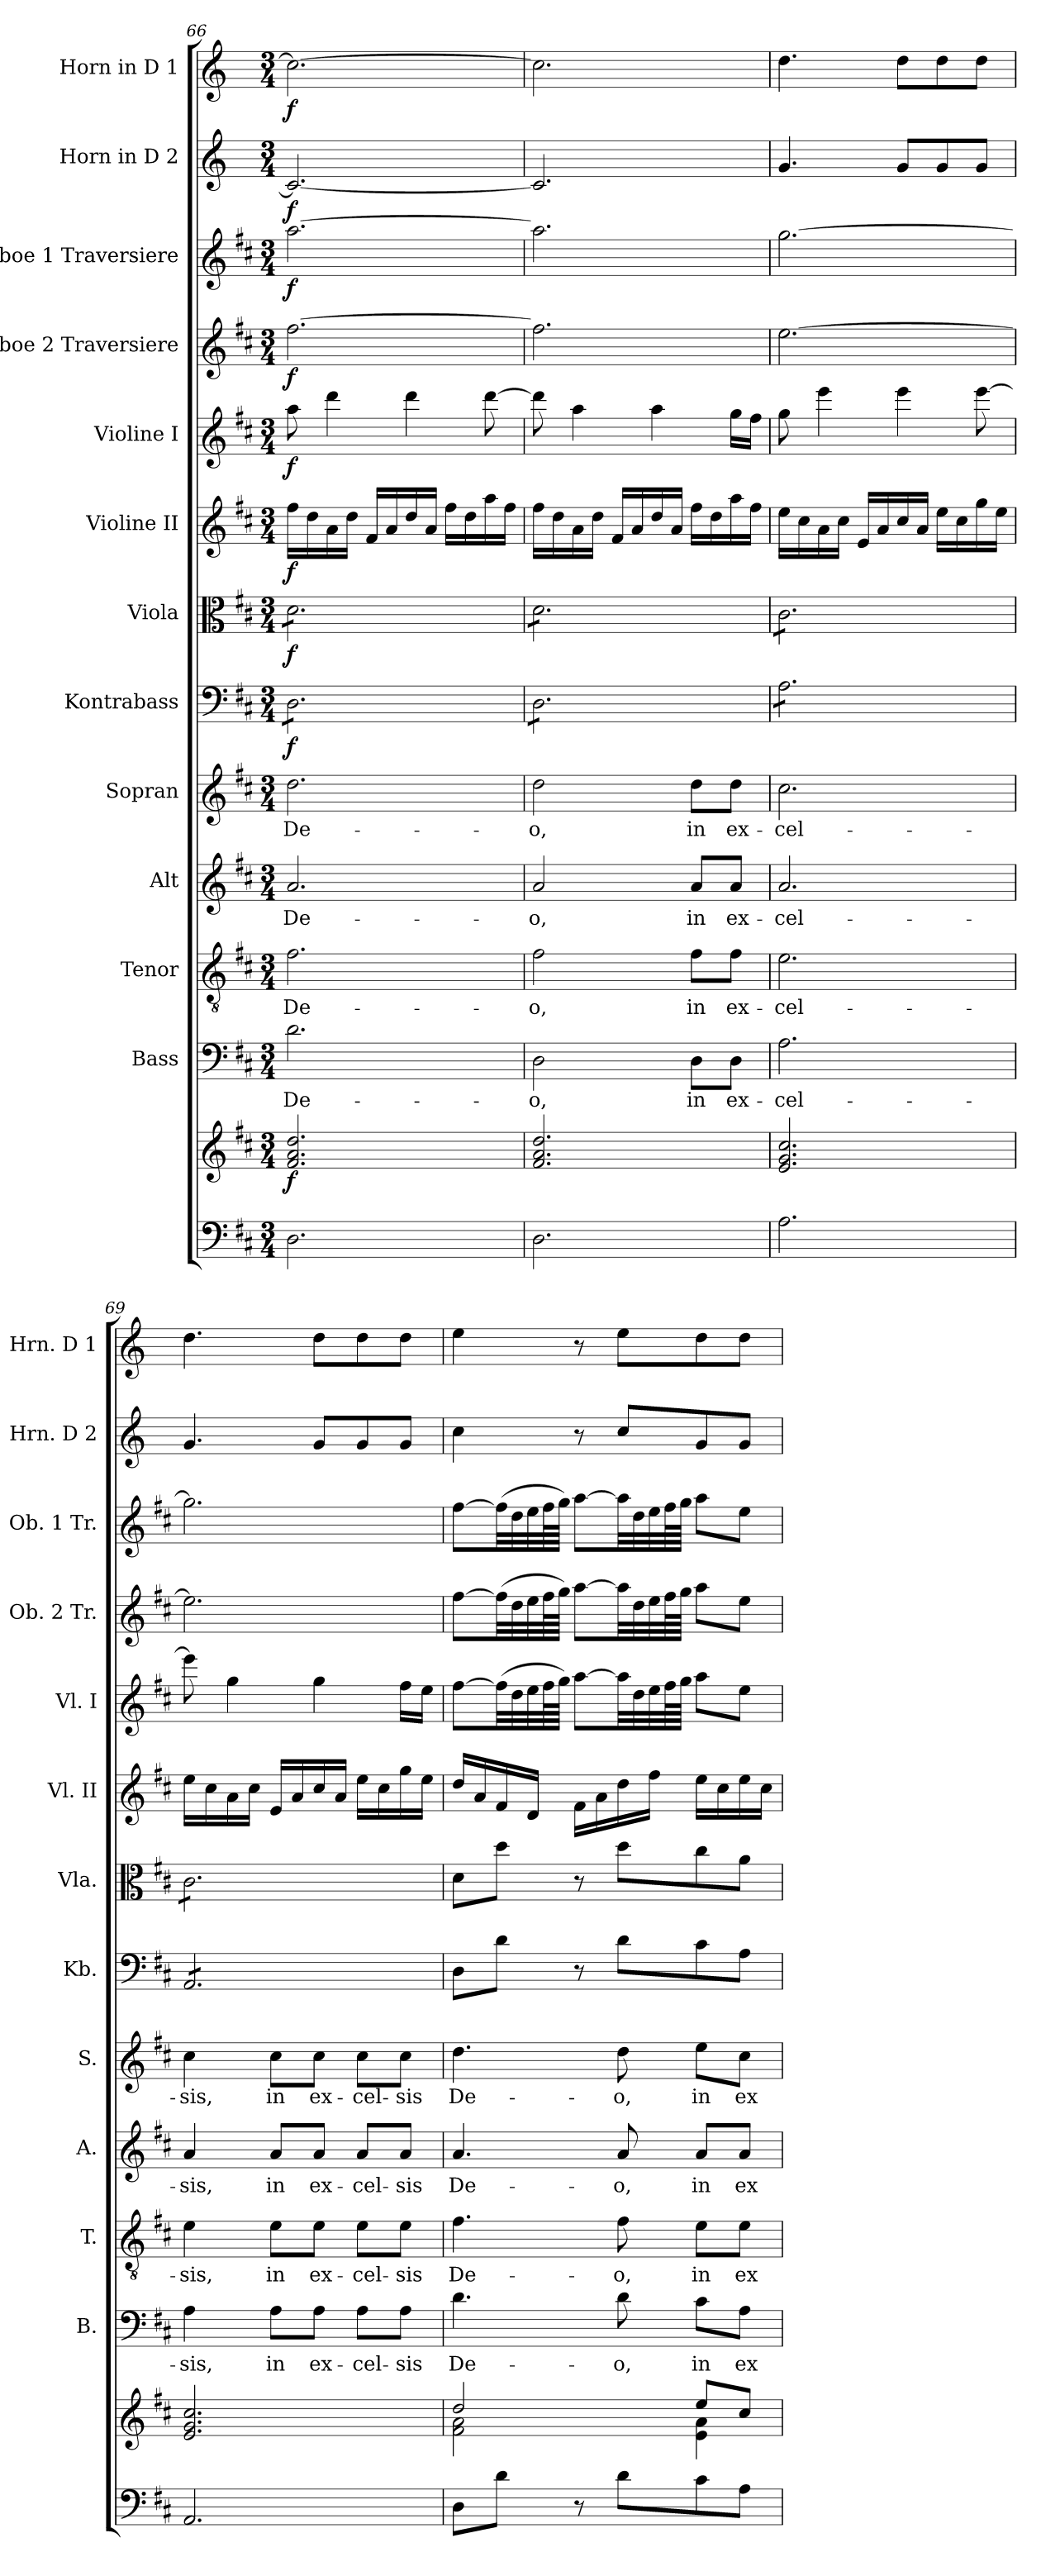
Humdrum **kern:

**kern	**kern	**dynam	**kern	**text	**kern	**text	**kern	**text	**kern	**text	**kern	**dynam	**kern	**dynam	**kern	**dynam	**kern	**dynam	**kern	**dynam	**kern	**dynam	**kern	**dynam	**kern	**dynam
*part13	*part13	*part13	*part12	*part12	*part11	*part11	*part10	*part10	*part9	*part9	*part8	*part8	*part7	*part7	*part6	*part6	*part5	*part5	*part4	*part4	*part3	*part3	*part2	*part2	*part1	*part1
*staff14	*staff13	*staff13/14	*staff12	*staff12	*staff11	*staff11	*staff10	*staff10	*staff9	*staff9	*staff8	*staff8	*staff7	*staff7	*staff6	*staff6	*staff5	*staff5	*staff4	*staff4	*staff3	*staff3	*staff2	*staff2	*staff1	*staff1
*	*	*	*I"Bass	*	*I"Tenor	*	*I"Alt	*	*I"Sopran	*	*I"Kontrabass	*	*I"Viola	*	*I"Violine II	*	*I"Violine I	*	*I"Oboe 2 Traversiere	*	*I"Oboe 1 Traversiere	*	*I"Horn in D 2	*	*I"Horn in D 1	*
*	*	*	*I'B.	*	*I'T.	*	*I'A.	*	*I'S.	*	*I'Kb.	*	*I'Vla.	*	*I'Vl. II	*	*I'Vl. I	*	*I'Ob. 2 Tr.	*	*I'Ob. 1 Tr.	*	*I'Hrn. D 2	*	*I'Hrn. D 1	*
*clefF4	*clefG2	*	*clefF4	*	*clefGv2	*	*clefG2	*	*clefG2	*	*clefF4	*	*clefC3	*	*clefG2	*	*clefG2	*	*clefG2	*	*clefG2	*	*clefG2	*	*clefG2	*
*	*	*	*	*	*	*	*	*	*	*	*ITrd7c12	*	*	*	*	*	*	*	*	*	*	*	*ITrd6c10	*	*ITrd6c10	*
*k[f#c#]	*k[f#c#]	*	*k[f#c#]	*	*k[f#c#]	*	*k[f#c#]	*	*k[f#c#]	*	*k[f#c#]	*	*k[f#c#]	*	*k[f#c#]	*	*k[f#c#]	*	*k[f#c#]	*	*k[f#c#]	*	*k[f#c#]	*	*k[f#c#]	*
*D:	*D:	*	*D:	*	*D:	*	*D:	*	*D:	*	*D:	*	*D:	*	*D:	*	*D:	*	*D:	*	*D:	*	*D:	*	*D:	*
*M3/4	*M3/4	*	*M3/4	*	*M3/4	*	*M3/4	*	*M3/4	*	*M3/4	*	*M3/4	*	*M3/4	*	*M3/4	*	*M3/4	*	*M3/4	*	*M3/4	*	*M3/4	*
=66	=66	=66	=66	=66	=66	=66	=66	=66	=66	=66	=66	=66	=66	=66	=66	=66	=66	=66	=66	=66	=66	=66	=66	=66	=66	=66
!	!	!LO:DY:b	!	!LO:LY:b	!	!LO:LY:b	!	!LO:LY:b	!	!LO:LY:b	!	!LO:DY:b	!	!LO:DY:b	!	!LO:DY:b	!	!LO:DY:b	!	!LO:DY:b	!	!LO:DY:b	!	!LO:DY:b	!	!LO:DY:b
*	*	*	*	*	*	*	*	*	*	*	*tremolo	*	*	*	*	*	*	*	*	*	*	*	*	*	*	*
*	*	*	*	*	*	*	*	*	*	*	*	*	*tremolo	*	*	*	*	*	*	*	*	*	*	*	*	*
2.D\	2.f#/ 2.a/ 2.dd/	f	2.d\	De-	2.f#\	De-	2.a/	De-	2.dd\	De-	8DD\L	f	8d\L	f	16ff#\LL	f	8aa\	f	[2.ff#\	f	[2.aa\	f	2.D/_	f	2.d\_	f
.	.	.	.	.	.	.	.	.	.	.	.	.	.	.	16dd\	.	.	.	.	.	.	.	.	.	.	.
.	.	.	.	.	.	.	.	.	.	.	8DD\	.	8d\	.	16a\	.	4ddd\	.	.	.	.	.	.	.	.	.
.	.	.	.	.	.	.	.	.	.	.	.	.	.	.	16dd\JJ	.	.	.	.	.	.	.	.	.	.	.
.	.	.	.	.	.	.	.	.	.	.	8DD\	.	8d\	.	16f#/LL	.	.	.	.	.	.	.	.	.	.	.
.	.	.	.	.	.	.	.	.	.	.	.	.	.	.	16a/	.	.	.	.	.	.	.	.	.	.	.
.	.	.	.	.	.	.	.	.	.	.	8DD\	.	8d\	.	16dd/	.	4ddd\	.	.	.	.	.	.	.	.	.
.	.	.	.	.	.	.	.	.	.	.	.	.	.	.	16a/JJ	.	.	.	.	.	.	.	.	.	.	.
.	.	.	.	.	.	.	.	.	.	.	8DD\	.	8d\	.	16ff#\LL	.	.	.	.	.	.	.	.	.	.	.
.	.	.	.	.	.	.	.	.	.	.	.	.	.	.	16dd\	.	.	.	.	.	.	.	.	.	.	.
.	.	.	.	.	.	.	.	.	.	.	8DD\J	.	8d\J	.	16aa\	.	[8ddd\	.	.	.	.	.	.	.	.	.
.	.	.	.	.	.	.	.	.	.	.	.	.	.	.	16ff#\JJ	.	.	.	.	.	.	.	.	.	.	.
=67	=67	=67	=67	=67	=67	=67	=67	=67	=67	=67	=67	=67	=67	=67	=67	=67	=67	=67	=67	=67	=67	=67	=67	=67	=67	=67
!	!	!	!	!LO:LY:b	!	!LO:LY:b	!	!LO:LY:b	!	!LO:LY:b	!	!	!	!	!	!	!	!	!	!	!	!	!	!	!	!
2.D\	2.f#/ 2.a/ 2.dd/	.	2D\	-o,	2f#\	-o,	2a/	-o,	2dd\	-o,	8DD\L	.	8d\L	.	16ff#\LL	.	8ddd\]	.	2.ff#\]	.	2.aa\]	.	2.D/]	.	2.d\]	.
.	.	.	.	.	.	.	.	.	.	.	.	.	.	.	16dd\	.	.	.	.	.	.	.	.	.	.	.
.	.	.	.	.	.	.	.	.	.	.	8DD\	.	8d\	.	16a\	.	4aa\	.	.	.	.	.	.	.	.	.
.	.	.	.	.	.	.	.	.	.	.	.	.	.	.	16dd\JJ	.	.	.	.	.	.	.	.	.	.	.
.	.	.	.	.	.	.	.	.	.	.	8DD\	.	8d\	.	16f#/LL	.	.	.	.	.	.	.	.	.	.	.
.	.	.	.	.	.	.	.	.	.	.	.	.	.	.	16a/	.	.	.	.	.	.	.	.	.	.	.
.	.	.	.	.	.	.	.	.	.	.	8DD\	.	8d\	.	16dd/	.	4aa\	.	.	.	.	.	.	.	.	.
.	.	.	.	.	.	.	.	.	.	.	.	.	.	.	16a/JJ	.	.	.	.	.	.	.	.	.	.	.
!	!	!	!	!LO:LY:b	!	!LO:LY:b	!	!LO:LY:b	!	!LO:LY:b	!	!	!	!	!	!	!	!	!	!	!	!	!	!	!	!
.	.	.	8D\L	in	8f#\L	in	8a/L	in	8dd\L	in	8DD\	.	8d\	.	16ff#\LL	.	.	.	.	.	.	.	.	.	.	.
.	.	.	.	.	.	.	.	.	.	.	.	.	.	.	16dd\	.	.	.	.	.	.	.	.	.	.	.
!	!	!	!	!LO:LY:b	!	!LO:LY:b	!	!LO:LY:b	!	!LO:LY:b	!	!	!	!	!	!	!	!	!	!	!	!	!	!	!	!
.	.	.	8D\J	ex-	8f#\J	ex-	8a/J	ex-	8dd\J	ex-	8DD\J	.	8d\J	.	16aa\	.	16gg\LL	.	.	.	.	.	.	.	.	.
.	.	.	.	.	.	.	.	.	.	.	.	.	.	.	16ff#\JJ	.	16ff#\JJ	.	.	.	.	.	.	.	.	.
=68	=68	=68	=68	=68	=68	=68	=68	=68	=68	=68	=68	=68	=68	=68	=68	=68	=68	=68	=68	=68	=68	=68	=68	=68	=68	=68
!	!	!	!	!LO:LY:b	!	!LO:LY:b	!	!LO:LY:b	!	!LO:LY:b	!	!	!	!	!	!	!	!	!	!	!	!	!	!	!	!
2.A\	2.e/ 2.g/ 2.cc#/	.	2.A\	-cel-	2.e\	-cel-	2.a/	-cel-	2.cc#\	-cel-	8AA\L	.	8c#\L	.	16ee\LL	.	8gg\	.	[2.ee\	.	[2.gg\	.	4.A/	.	4.e\	.
.	.	.	.	.	.	.	.	.	.	.	.	.	.	.	16cc#\	.	.	.	.	.	.	.	.	.	.	.
.	.	.	.	.	.	.	.	.	.	.	8AA\	.	8c#\	.	16a\	.	4eee\	.	.	.	.	.	.	.	.	.
.	.	.	.	.	.	.	.	.	.	.	.	.	.	.	16cc#\JJ	.	.	.	.	.	.	.	.	.	.	.
.	.	.	.	.	.	.	.	.	.	.	8AA\	.	8c#\	.	16e/LL	.	.	.	.	.	.	.	.	.	.	.
.	.	.	.	.	.	.	.	.	.	.	.	.	.	.	16a/	.	.	.	.	.	.	.	.	.	.	.
.	.	.	.	.	.	.	.	.	.	.	8AA\	.	8c#\	.	16cc#/	.	4eee\	.	.	.	.	.	8A/L	.	8e\L	.
.	.	.	.	.	.	.	.	.	.	.	.	.	.	.	16a/JJ	.	.	.	.	.	.	.	.	.	.	.
.	.	.	.	.	.	.	.	.	.	.	8AA\	.	8c#\	.	16ee\LL	.	.	.	.	.	.	.	8A/	.	8e\	.
.	.	.	.	.	.	.	.	.	.	.	.	.	.	.	16cc#\	.	.	.	.	.	.	.	.	.	.	.
.	.	.	.	.	.	.	.	.	.	.	8AA\J	.	8c#\J	.	16gg\	.	[8eee\	.	.	.	.	.	8A/J	.	8e\J	.
.	.	.	.	.	.	.	.	.	.	.	.	.	.	.	16ee\JJ	.	.	.	.	.	.	.	.	.	.	.
!!LO:PB:g=z
=69	=69	=69	=69	=69	=69	=69	=69	=69	=69	=69	=69	=69	=69	=69	=69	=69	=69	=69	=69	=69	=69	=69	=69	=69	=69	=69
!	!	!	!	!LO:LY:b	!	!LO:LY:b	!	!LO:LY:b	!	!LO:LY:b	!	!	!	!	!	!	!	!	!	!	!	!	!	!	!	!
2.AA/	2.e/ 2.g/ 2.cc#/	.	4A\	-sis,	4e\	-sis,	4a/	-sis,	4cc#\	-sis,	8AAA/L	.	8c#\L	.	16ee\LL	.	8eee\]	.	2.ee\]	.	2.gg\]	.	4.A/	.	4.e\	.
.	.	.	.	.	.	.	.	.	.	.	.	.	.	.	16cc#\	.	.	.	.	.	.	.	.	.	.	.
.	.	.	.	.	.	.	.	.	.	.	8AAA/	.	8c#\	.	16a\	.	4gg\	.	.	.	.	.	.	.	.	.
.	.	.	.	.	.	.	.	.	.	.	.	.	.	.	16cc#\JJ	.	.	.	.	.	.	.	.	.	.	.
!	!	!	!	!LO:LY:b	!	!LO:LY:b	!	!LO:LY:b	!	!LO:LY:b	!	!	!	!	!	!	!	!	!	!	!	!	!	!	!	!
.	.	.	8A\L	in	8e\L	in	8a/L	in	8cc#\L	in	8AAA/	.	8c#\	.	16e/LL	.	.	.	.	.	.	.	.	.	.	.
.	.	.	.	.	.	.	.	.	.	.	.	.	.	.	16a/	.	.	.	.	.	.	.	.	.	.	.
!	!	!	!	!LO:LY:b	!	!LO:LY:b	!	!LO:LY:b	!	!LO:LY:b	!	!	!	!	!	!	!	!	!	!	!	!	!	!	!	!
.	.	.	8A\J	ex-	8e\J	ex-	8a/J	ex-	8cc#\J	ex-	8AAA/	.	8c#\	.	16cc#/	.	4gg\	.	.	.	.	.	8A/L	.	8e\L	.
.	.	.	.	.	.	.	.	.	.	.	.	.	.	.	16a/JJ	.	.	.	.	.	.	.	.	.	.	.
!	!	!	!	!LO:LY:b	!	!LO:LY:b	!	!LO:LY:b	!	!LO:LY:b	!	!	!	!	!	!	!	!	!	!	!	!	!	!	!	!
.	.	.	8A\L	-cel-	8e\L	-cel-	8a/L	-cel-	8cc#\L	-cel-	8AAA/	.	8c#\	.	16ee\LL	.	.	.	.	.	.	.	8A/	.	8e\	.
.	.	.	.	.	.	.	.	.	.	.	.	.	.	.	16cc#\	.	.	.	.	.	.	.	.	.	.	.
!	!	!	!	!LO:LY:b	!	!LO:LY:b	!	!LO:LY:b	!	!LO:LY:b	!	!	!	!	!	!	!	!	!	!	!	!	!	!	!	!
.	.	.	8A\J	-sis	8e\J	-sis	8a/J	-sis	8cc#\J	-sis	8AAA/J	.	8c#\J	.	16gg\	.	16ff#\LL	.	.	.	.	.	8A/J	.	8e\J	.
*	*	*	*	*	*	*	*	*	*	*	*	*	*Xtremolo	*	*	*	*	*	*	*	*	*	*	*	*	*
*	*	*	*	*	*	*	*	*	*	*	*Xtremolo	*	*	*	*	*	*	*	*	*	*	*	*	*	*	*
.	.	.	.	.	.	.	.	.	.	.	.	.	.	.	16ee\JJ	.	16ee\JJ	.	.	.	.	.	.	.	.	.
=70	=70	=70	=70	=70	=70	=70	=70	=70	=70	=70	=70	=70	=70	=70	=70	=70	=70	=70	=70	=70	=70	=70	=70	=70	=70	=70
*	*^	*	*	*	*	*	*	*	*	*	*	*	*	*	*	*	*	*	*	*	*	*	*	*	*	*
!	!	!	!	!	!LO:LY:b	!	!LO:LY:b	!	!LO:LY:b	!	!LO:LY:b	!	!	!	!	!	!	!	!	!	!	!	!	!	!	!	!
8D\L	2dd/	2f#\ 2a\	.	4.d\	De-	4.f#\	De-	4.a/	De-	4.dd\	De-	8DD\L	.	8d\L	.	16dd/LL	.	[8ff#\L	.	[8ff#\L	.	[8ff#\L	.	4d\	.	4f#\	.
.	.	.	.	.	.	.	.	.	.	.	.	.	.	.	.	16a/	.	.	.	.	.	.	.	.	.	.	.
8d\J	.	.	.	.	.	.	.	.	.	.	.	8D\J	.	8dd\J	.	16f#/	.	(>32ff#\LL]	.	(>32ff#\LL]	.	(>32ff#\LL]	.	.	.	.	.
.	.	.	.	.	.	.	.	.	.	.	.	.	.	.	.	.	.	32dd\	.	32dd\	.	32dd\	.	.	.	.	.
.	.	.	.	.	.	.	.	.	.	.	.	.	.	.	.	16d/JJ	.	32ee\	.	32ee\	.	32ee\	.	.	.	.	.
.	.	.	.	.	.	.	.	.	.	.	.	.	.	.	.	.	.	64ff#\L	.	64ff#\L	.	64ff#\L	.	.	.	.	.
.	.	.	.	.	.	.	.	.	.	.	.	.	.	.	.	.	.	64gg\JJJJ)	.	64gg\JJJJ)	.	64gg\JJJJ)	.	.	.	.	.
8r	.	.	.	.	.	.	.	.	.	.	.	8r	.	8r	.	16f#\LL	.	[8aa\L	.	[8aa\L	.	[8aa\L	.	8r	.	8r	.
.	.	.	.	.	.	.	.	.	.	.	.	.	.	.	.	16a\	.	.	.	.	.	.	.	.	.	.	.
!	!	!	!	!	!LO:LY:b	!	!LO:LY:b	!	!LO:LY:b	!	!LO:LY:b	!	!	!	!	!	!	!	!	!	!	!	!	!	!	!	!
8d\L	.	.	.	8d\	-o,	8f#\	-o,	8a/	-o,	8dd\	-o,	8D\L	.	8dd\L	.	16dd\	.	32aa\LL]	.	32aa\LL]	.	32aa\LL]	.	8d/L	.	8f#\L	.
.	.	.	.	.	.	.	.	.	.	.	.	.	.	.	.	.	.	32dd\	.	32dd\	.	32dd\	.	.	.	.	.
.	.	.	.	.	.	.	.	.	.	.	.	.	.	.	.	16ff#\JJ	.	32ee\	.	32ee\	.	32ee\	.	.	.	.	.
.	.	.	.	.	.	.	.	.	.	.	.	.	.	.	.	.	.	64ff#\L	.	64ff#\L	.	64ff#\L	.	.	.	.	.
.	.	.	.	.	.	.	.	.	.	.	.	.	.	.	.	.	.	64gg\JJJJ	.	64gg\JJJJ	.	64gg\JJJJ	.	.	.	.	.
!	!	!	!	!	!LO:LY:b	!	!LO:LY:b	!	!LO:LY:b	!	!LO:LY:b	!	!	!	!	!	!	!	!	!	!	!	!	!	!	!	!
8c#\	8ee/L	4e\ 4a\	.	8c#\L	in	8e\L	in	8a/L	in	8ee\L	in	8C#\	.	8cc#\	.	16ee\LL	.	8aa\L	.	8aa\L	.	8aa\L	.	8A/	.	8e\	.
.	.	.	.	.	.	.	.	.	.	.	.	.	.	.	.	16cc#\	.	.	.	.	.	.	.	.	.	.	.
!	!	!	!	!	!LO:LY:b	!	!LO:LY:b	!	!LO:LY:b	!	!LO:LY:b	!	!	!	!	!	!	!	!	!	!	!	!	!	!	!	!
8A\J	8cc#/J	.	.	8A\J	ex-	8e\J	ex-	8a/J	ex-	8cc#\J	ex-	8AA\J	.	8a\J	.	16ee\	.	8ee\J	.	8ee\J	.	8ee\J	.	8A/J	.	8e\J	.
.	.	.	.	.	.	.	.	.	.	.	.	.	.	.	.	16cc#\JJ	.	.	.	.	.	.	.	.	.	.	.
*	*v	*v	*	*	*	*	*	*	*	*	*	*	*	*	*	*	*	*	*	*	*	*	*	*	*	*	*
=	=	=	=	=	=	=	=	=	=	=	=	=	=	=	=	=	=	=	=	=	=	=	=	=	=	=
*-	*-	*-	*-	*-	*-	*-	*-	*-	*-	*-	*-	*-	*-	*-	*-	*-	*-	*-	*-	*-	*-	*-	*-	*-	*-	*-
